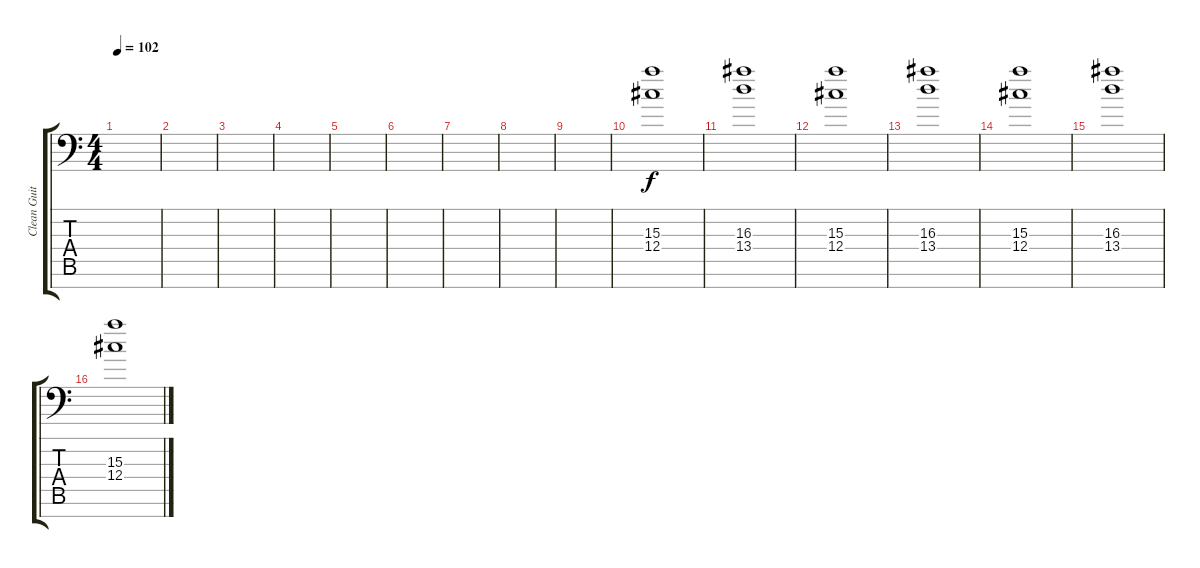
\track ("Clean Guitar" "Clean Guit") {instrument electricguitarclean}
\staff {score tabs}
\tuning (Eb4 Bb3 Gb3 Db3 Ab2 Eb2 Bb1) {hide}
\ts (4 4)
\tempo 102
\clef f4
\ks c
|
|
|
|
|
|
|
|
|
(15.3 12.4).1 |
(16.3 13.4).1 |
(15.3 12.4).1 |
(16.3 13.4).1 |
(15.3 12.4).1 |
(16.3 13.4).1 |
(15.3 12.4).1
